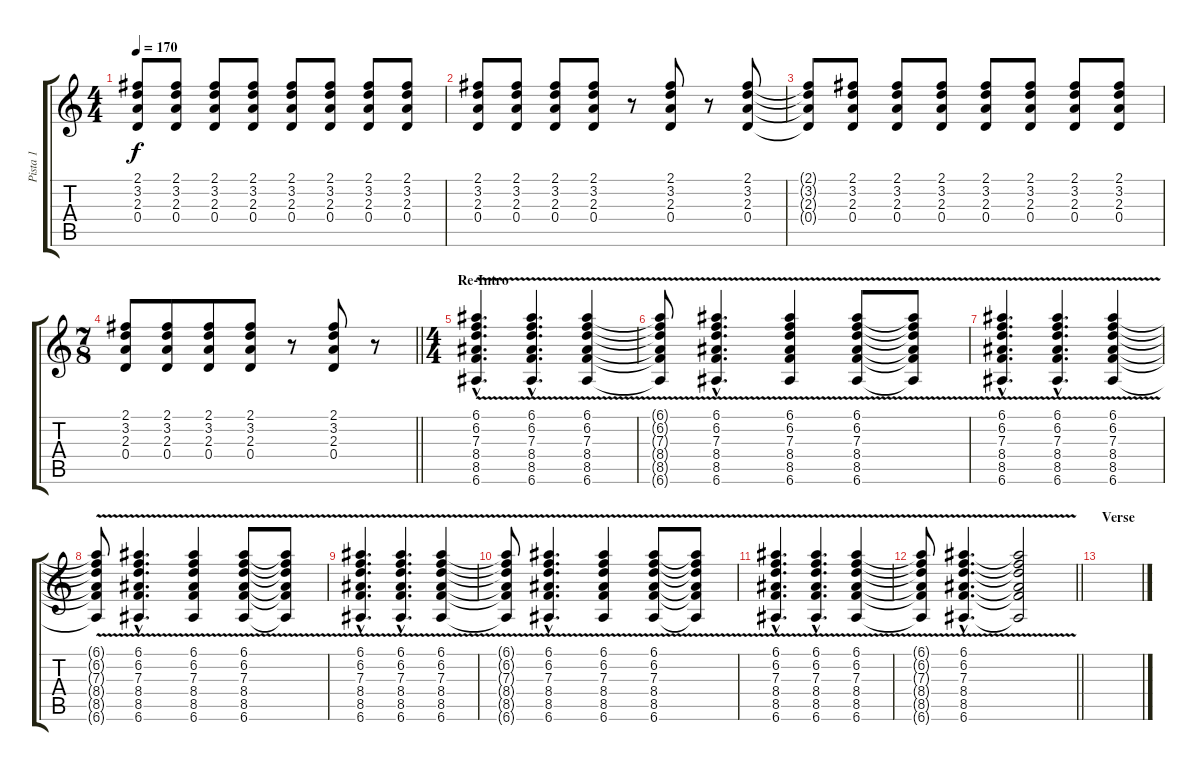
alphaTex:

\track ("Pista 1" "Pista 1") {instrument electricguitarclean}
\staff {score tabs}
\tuning (E4 B3 G3 D3 A2 E2) {hide}
\ts (4 4)
\tempo 170
\clef g2
\ks c
(2.1{t} 3.2{t} 2.3{t} 0.4{t}).8{dy f} (2.1 3.2 2.3 0.4).8 (2.1 3.2 2.3 0.4).8 (2.1 3.2 2.3 0.4).8 (2.1 3.2 2.3 0.4).8 (2.1 3.2 2.3 0.4).8 (2.1 3.2 2.3 0.4).8 (2.1 3.2 2.3 0.4).8 |
(2.1 3.2 2.3 0.4).8 (2.1 3.2 2.3 0.4).8 (2.1 3.2 2.3 0.4).8 (2.1 3.2 2.3 0.4).8 r.8 (2.1 3.2 2.3 0.4).8 r.8 (2.1 3.2 2.3 0.4).8 |
(2.1{t} 3.2{t} 2.3{t} 0.4{t}).8 (2.1 3.2 2.3 0.4).8 (2.1 3.2 2.3 0.4).8 (2.1 3.2 2.3 0.4).8 (2.1 3.2 2.3 0.4).8 (2.1 3.2 2.3 0.4).8 (2.1 3.2 2.3 0.4).8 (2.1 3.2 2.3 0.4).8 |
\ts (7 8)
\barLineRight lightlight
(2.1 3.2 2.3 0.4).8 (2.1 3.2 2.3 0.4).8 (2.1 3.2 2.3 0.4).8 (2.1 3.2 2.3 0.4).8 r.8 (2.1 3.2 2.3 0.4).8 r.8 |
\ts (4 4)
\section ("" "Re-Intro")
(6.1{v hac} 6.2{v hac} 7.3{v hac} 8.4{v hac} 8.5{v hac} 6.6{v hac}).4{d} (6.1{v hac} 6.2{v hac} 7.3{v hac} 8.4{v hac} 8.5{v hac} 6.6{v hac}).4{d} (6.1{v} 6.2{v} 7.3{v} 8.4{v} 8.5{v} 6.6{v}).4 |
(6.1{t} 6.2{t} 7.3{t} 8.4{t} 8.5{t} 6.6{t}).8 (6.1{v hac} 6.2{v hac} 7.3{v hac} 8.4{v hac} 8.5{v hac} 6.6{v hac}).4{d} (6.1{v} 6.2{v} 7.3{v} 8.4{v} 8.5{v} 6.6{v}).4 (6.1{v} 6.2{v} 7.3{v} 8.4{v} 8.5{v} 6.6{v}).8 (6.1{t} 6.2{t} 7.3{t} 8.4{t} 8.5{t} 6.6{t}).8 |
(6.1{v hac} 6.2{v hac} 7.3{v hac} 8.4{v hac} 8.5{v hac} 6.6{v hac}).4{d} (6.1{v hac} 6.2{v hac} 7.3{v hac} 8.4{v hac} 8.5{v hac} 6.6{v hac}).4{d} (6.1{v} 6.2{v} 7.3{v} 8.4{v} 8.5{v} 6.6{v}).4 |
(6.1{t} 6.2{t} 7.3{t} 8.4{t} 8.5{t} 6.6{t}).8 (6.1{v hac} 6.2{v hac} 7.3{v hac} 8.4{v hac} 8.5{v hac} 6.6{v hac}).4{d} (6.1{v} 6.2{v} 7.3{v} 8.4{v} 8.5{v} 6.6{v}).4 (6.1{v} 6.2{v} 7.3{v} 8.4{v} 8.5{v} 6.6{v}).8 (6.1{t} 6.2{t} 7.3{t} 8.4{t} 8.5{t} 6.6{t}).8 |
(6.1{v hac} 6.2{v hac} 7.3{v hac} 8.4{v hac} 8.5{v hac} 6.6{v hac}).4{d} (6.1{v hac} 6.2{v hac} 7.3{v hac} 8.4{v hac} 8.5{v hac} 6.6{v hac}).4{d} (6.1{v} 6.2{v} 7.3{v} 8.4{v} 8.5{v} 6.6{v}).4 |
(6.1{t} 6.2{t} 7.3{t} 8.4{t} 8.5{t} 6.6{t}).8 (6.1{v hac} 6.2{v hac} 7.3{v hac} 8.4{v hac} 8.5{v hac} 6.6{v hac}).4{d} (6.1{v} 6.2{v} 7.3{v} 8.4{v} 8.5{v} 6.6{v}).4 (6.1{v} 6.2{v} 7.3{v} 8.4{v} 8.5{v} 6.6{v}).8 (6.1{t} 6.2{t} 7.3{t} 8.4{t} 8.5{t} 6.6{t}).8 |
(6.1{v hac} 6.2{v hac} 7.3{v hac} 8.4{v hac} 8.5{v hac} 6.6{v hac}).4{d} (6.1{v hac} 6.2{v hac} 7.3{v hac} 8.4{v hac} 8.5{v hac} 6.6{v hac}).4{d} (6.1{v} 6.2{v} 7.3{v} 8.4{v} 8.5{v} 6.6{v}).4 |
\barLineRight lightlight
(6.1{t} 6.2{t} 7.3{t} 8.4{t} 8.5{t} 6.6{t}).8 (6.1{v hac} 6.2{v hac} 7.3{v hac} 8.4{v hac} 8.5{v hac} 6.6{v hac}).4{d} (6.1{t} 6.2{t} 7.3{t} 8.4{t} 8.5{t} 6.6{t}).2 |
\section ("" "Verse")
